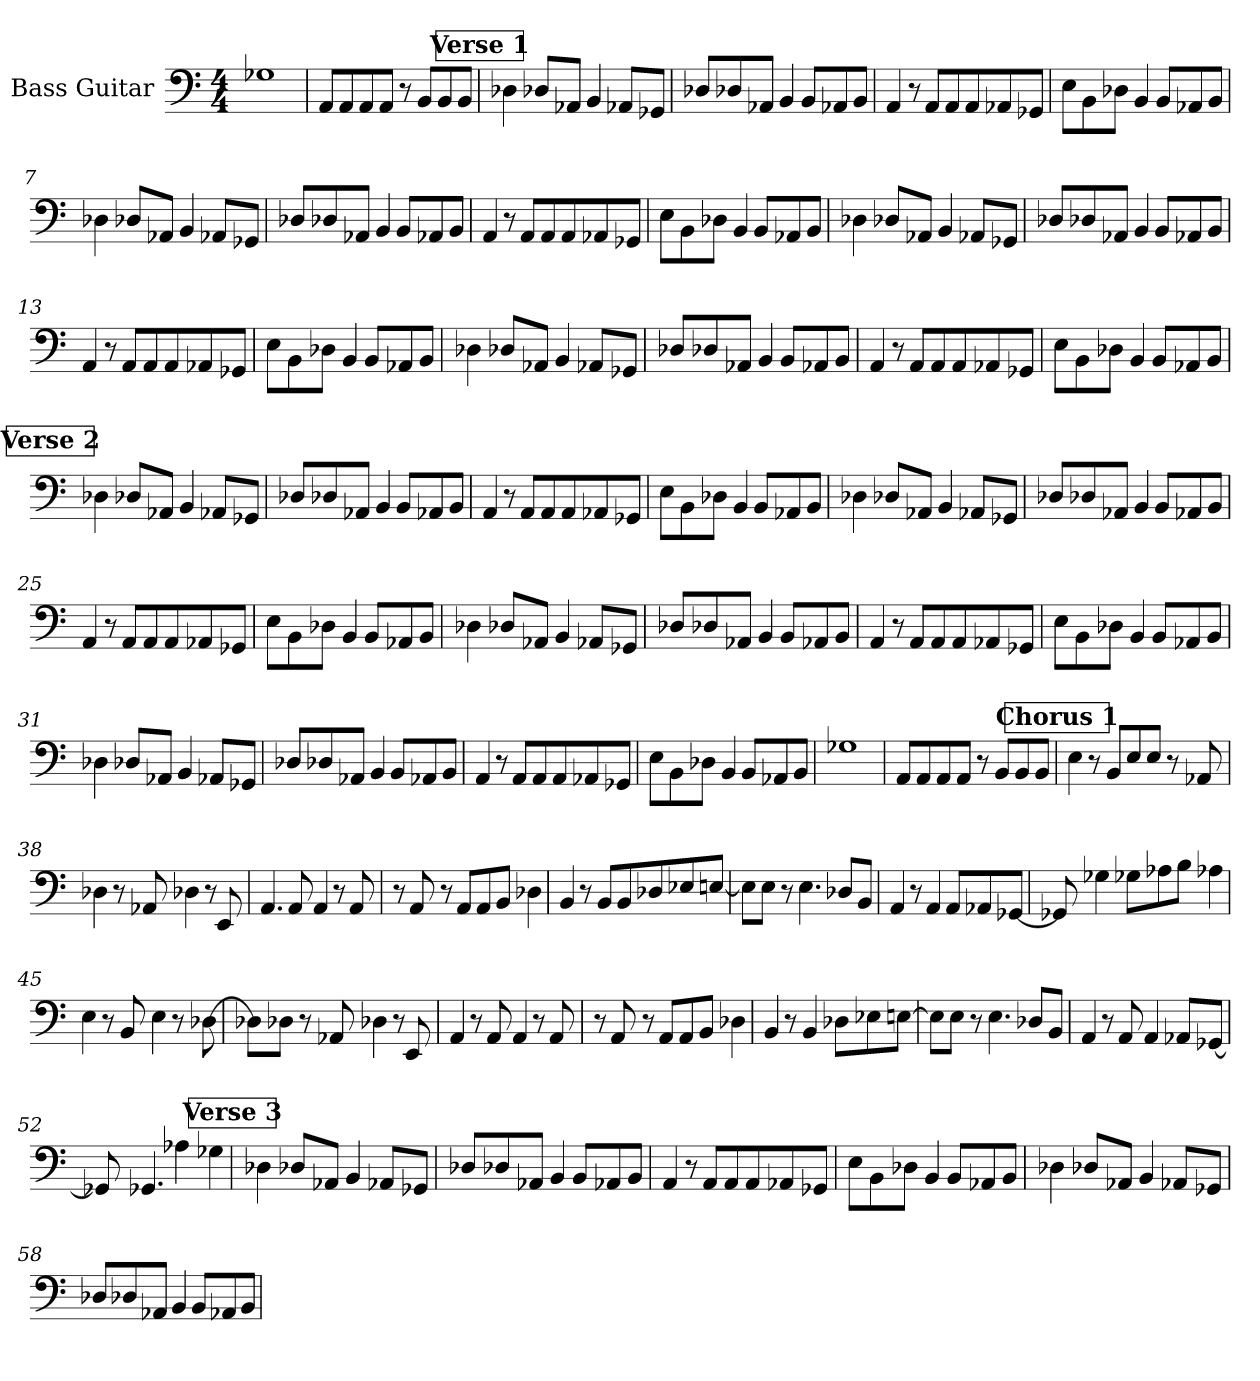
**kern
*part1
*staff1
*I"Bass Guitar
*clefF4
*ITrd7c12
*k[]
*M4/4
=1
!LO:N:vis=1
4GG-X
=2
!LO:N:vis=8
32AAA/L
!LO:N:vis=8
32AAA/
!LO:N:vis=8
32AAA/
!LO:N:vis=8
32AAA/J
!LO:N:vis=8
32r
!LO:N:vis=8
32BBB/L
!LO:N:vis=8
32BBB/
!LO:N:vis=8
32BBB/J
!!LO:REH:place=s1:a:B:fs=12:t=Verse 1
=3
!LO:N:vis=4
16DD-X
!LO:N:vis=8
32DD-X/L
!LO:N:vis=8
32AAA-X/J
!LO:N:vis=4
16BBB
!LO:N:vis=8
32AAA-X/L
!LO:N:vis=8
32GGG-X/J
=4
!LO:N:vis=8
32DD-X/L
!LO:N:vis=8
32DD-X/
!LO:N:vis=8
32AAA-X/J
!LO:N:vis=4
16BBB
!LO:N:vis=8
32BBB/L
!LO:N:vis=8
32AAA-X/
!LO:N:vis=8
32BBB/J
=5
!LO:N:vis=4
16AAA
!LO:N:vis=8
32r
!LO:N:vis=8
32AAA/L
!LO:N:vis=8
32AAA/
!LO:N:vis=8
32AAA/
!LO:N:vis=8
32AAA-X/
!LO:N:vis=8
32GGG-X/J
=6
!LO:N:vis=8
32EE\L
!LO:N:vis=8
32BBB\
!LO:N:vis=8
32DD-X\J
!LO:N:vis=4
16BBB
!LO:N:vis=8
32BBB/L
!LO:N:vis=8
32AAA-X/
!LO:N:vis=8
32BBB/J
=7
!LO:N:vis=4
16DD-X
!LO:N:vis=8
32DD-X/L
!LO:N:vis=8
32AAA-X/J
!LO:N:vis=4
16BBB
!LO:N:vis=8
32AAA-X/L
!LO:N:vis=8
32GGG-X/J
=8
!LO:N:vis=8
32DD-X/L
!LO:N:vis=8
32DD-X/
!LO:N:vis=8
32AAA-X/J
!LO:N:vis=4
16BBB
!LO:N:vis=8
32BBB/L
!LO:N:vis=8
32AAA-X/
!LO:N:vis=8
32BBB/J
=9
!LO:N:vis=4
16AAA
!LO:N:vis=8
32r
!LO:N:vis=8
32AAA/L
!LO:N:vis=8
32AAA/
!LO:N:vis=8
32AAA/
!LO:N:vis=8
32AAA-X/
!LO:N:vis=8
32GGG-X/J
=10
!LO:N:vis=8
32EE\L
!LO:N:vis=8
32BBB\
!LO:N:vis=8
32DD-X\J
!LO:N:vis=4
16BBB
!LO:N:vis=8
32BBB/L
!LO:N:vis=8
32AAA-X/
!LO:N:vis=8
32BBB/J
=11
!LO:N:vis=4
16DD-X
!LO:N:vis=8
32DD-X/L
!LO:N:vis=8
32AAA-X/J
!LO:N:vis=4
16BBB
!LO:N:vis=8
32AAA-X/L
!LO:N:vis=8
32GGG-X/J
=12
!LO:N:vis=8
32DD-X/L
!LO:N:vis=8
32DD-X/
!LO:N:vis=8
32AAA-X/J
!LO:N:vis=4
16BBB
!LO:N:vis=8
32BBB/L
!LO:N:vis=8
32AAA-X/
!LO:N:vis=8
32BBB/J
=13
!LO:N:vis=4
16AAA
!LO:N:vis=8
32r
!LO:N:vis=8
32AAA/L
!LO:N:vis=8
32AAA/
!LO:N:vis=8
32AAA/
!LO:N:vis=8
32AAA-X/
!LO:N:vis=8
32GGG-X/J
=14
!LO:N:vis=8
32EE\L
!LO:N:vis=8
32BBB\
!LO:N:vis=8
32DD-X\J
!LO:N:vis=4
16BBB
!LO:N:vis=8
32BBB/L
!LO:N:vis=8
32AAA-X/
!LO:N:vis=8
32BBB/J
=15
!LO:N:vis=4
16DD-X
!LO:N:vis=8
32DD-X/L
!LO:N:vis=8
32AAA-X/J
!LO:N:vis=4
16BBB
!LO:N:vis=8
32AAA-X/L
!LO:N:vis=8
32GGG-X/J
=16
!LO:N:vis=8
32DD-X/L
!LO:N:vis=8
32DD-X/
!LO:N:vis=8
32AAA-X/J
!LO:N:vis=4
16BBB
!LO:N:vis=8
32BBB/L
!LO:N:vis=8
32AAA-X/
!LO:N:vis=8
32BBB/J
=17
!LO:N:vis=4
16AAA
!LO:N:vis=8
32r
!LO:N:vis=8
32AAA/L
!LO:N:vis=8
32AAA/
!LO:N:vis=8
32AAA/
!LO:N:vis=8
32AAA-X/
!LO:N:vis=8
32GGG-X/J
=18
!LO:N:vis=8
32EE\L
!LO:N:vis=8
32BBB\
!LO:N:vis=8
32DD-X\J
!LO:N:vis=4
16BBB
!LO:N:vis=8
32BBB/L
!LO:N:vis=8
32AAA-X/
!LO:N:vis=8
32BBB/J
!!LO:REH:place=s1:a:B:fs=12:t=Verse 2
=19
!LO:N:vis=4
16DD-X
!LO:N:vis=8
32DD-X/L
!LO:N:vis=8
32AAA-X/J
!LO:N:vis=4
16BBB
!LO:N:vis=8
32AAA-X/L
!LO:N:vis=8
32GGG-X/J
=20
!LO:N:vis=8
32DD-X/L
!LO:N:vis=8
32DD-X/
!LO:N:vis=8
32AAA-X/J
!LO:N:vis=4
16BBB
!LO:N:vis=8
32BBB/L
!LO:N:vis=8
32AAA-X/
!LO:N:vis=8
32BBB/J
=21
!LO:N:vis=4
16AAA
!LO:N:vis=8
32r
!LO:N:vis=8
32AAA/L
!LO:N:vis=8
32AAA/
!LO:N:vis=8
32AAA/
!LO:N:vis=8
32AAA-X/
!LO:N:vis=8
32GGG-X/J
=22
!LO:N:vis=8
32EE\L
!LO:N:vis=8
32BBB\
!LO:N:vis=8
32DD-X\J
!LO:N:vis=4
16BBB
!LO:N:vis=8
32BBB/L
!LO:N:vis=8
32AAA-X/
!LO:N:vis=8
32BBB/J
=23
!LO:N:vis=4
16DD-X
!LO:N:vis=8
32DD-X/L
!LO:N:vis=8
32AAA-X/J
!LO:N:vis=4
16BBB
!LO:N:vis=8
32AAA-X/L
!LO:N:vis=8
32GGG-X/J
=24
!LO:N:vis=8
32DD-X/L
!LO:N:vis=8
32DD-X/
!LO:N:vis=8
32AAA-X/J
!LO:N:vis=4
16BBB
!LO:N:vis=8
32BBB/L
!LO:N:vis=8
32AAA-X/
!LO:N:vis=8
32BBB/J
=25
!LO:N:vis=4
16AAA
!LO:N:vis=8
32r
!LO:N:vis=8
32AAA/L
!LO:N:vis=8
32AAA/
!LO:N:vis=8
32AAA/
!LO:N:vis=8
32AAA-X/
!LO:N:vis=8
32GGG-X/J
=26
!LO:N:vis=8
32EE\L
!LO:N:vis=8
32BBB\
!LO:N:vis=8
32DD-X\J
!LO:N:vis=4
16BBB
!LO:N:vis=8
32BBB/L
!LO:N:vis=8
32AAA-X/
!LO:N:vis=8
32BBB/J
=27
!LO:N:vis=4
16DD-X
!LO:N:vis=8
32DD-X/L
!LO:N:vis=8
32AAA-X/J
!LO:N:vis=4
16BBB
!LO:N:vis=8
32AAA-X/L
!LO:N:vis=8
32GGG-X/J
=28
!LO:N:vis=8
32DD-X/L
!LO:N:vis=8
32DD-X/
!LO:N:vis=8
32AAA-X/J
!LO:N:vis=4
16BBB
!LO:N:vis=8
32BBB/L
!LO:N:vis=8
32AAA-X/
!LO:N:vis=8
32BBB/J
=29
!LO:N:vis=4
16AAA
!LO:N:vis=8
32r
!LO:N:vis=8
32AAA/L
!LO:N:vis=8
32AAA/
!LO:N:vis=8
32AAA/
!LO:N:vis=8
32AAA-X/
!LO:N:vis=8
32GGG-X/J
=30
!LO:N:vis=8
32EE\L
!LO:N:vis=8
32BBB\
!LO:N:vis=8
32DD-X\J
!LO:N:vis=4
16BBB
!LO:N:vis=8
32BBB/L
!LO:N:vis=8
32AAA-X/
!LO:N:vis=8
32BBB/J
=31
!LO:N:vis=4
16DD-X
!LO:N:vis=8
32DD-X/L
!LO:N:vis=8
32AAA-X/J
!LO:N:vis=4
16BBB
!LO:N:vis=8
32AAA-X/L
!LO:N:vis=8
32GGG-X/J
=32
!LO:N:vis=8
32DD-X/L
!LO:N:vis=8
32DD-X/
!LO:N:vis=8
32AAA-X/J
!LO:N:vis=4
16BBB
!LO:N:vis=8
32BBB/L
!LO:N:vis=8
32AAA-X/
!LO:N:vis=8
32BBB/J
=33
!LO:N:vis=4
16AAA
!LO:N:vis=8
32r
!LO:N:vis=8
32AAA/L
!LO:N:vis=8
32AAA/
!LO:N:vis=8
32AAA/
!LO:N:vis=8
32AAA-X/
!LO:N:vis=8
32GGG-X/J
=34
!LO:N:vis=8
32EE\L
!LO:N:vis=8
32BBB\
!LO:N:vis=8
32DD-X\J
!LO:N:vis=4
16BBB
!LO:N:vis=8
32BBB/L
!LO:N:vis=8
32AAA-X/
!LO:N:vis=8
32BBB/J
=35
!LO:N:vis=1
4GG-X
=36
!LO:N:vis=8
32AAA/L
!LO:N:vis=8
32AAA/
!LO:N:vis=8
32AAA/
!LO:N:vis=8
32AAA/J
!LO:N:vis=8
32r
!LO:N:vis=8
32BBB/L
!LO:N:vis=8
32BBB/
!LO:N:vis=8
32BBB/J
!!LO:REH:place=s1:a:B:fs=12:t=Chorus 1
=37
!LO:N:vis=4
16EE
!LO:N:vis=8
32r
!LO:N:vis=8
32BBB/L
!LO:N:vis=8
32EE/
!LO:N:vis=8
32EE/J
!LO:N:vis=8
32r
!LO:N:vis=8
32AAA-X
=38
!LO:N:vis=4
16DD-X
!LO:N:vis=8
32r
!LO:N:vis=8
32AAA-X
!LO:N:vis=4
16DD-X
!LO:N:vis=8
32r
!LO:N:vis=8
32EEE
=39
!LO:N:vis=4.
16.AAA
!LO:N:vis=8
32AAA
!LO:N:vis=4
16AAA
!LO:N:vis=8
32r
!LO:N:vis=8
32AAA
=40
!LO:N:vis=8
32r
!LO:N:vis=8
32AAA
!LO:N:vis=8
32r
!LO:N:vis=8
32AAA/L
!LO:N:vis=8
32AAA/
!LO:N:vis=8
32BBB/J
!LO:N:vis=4
16DD-X
=41
!LO:N:vis=4
16BBB
!LO:N:vis=8
32r
!LO:N:vis=8
32BBB/L
!LO:N:vis=8
32BBB/
!LO:N:vis=8
32DD-X/
!LO:N:vis=8
32EE-X/
!LO:N:vis=8
[32EE/J
=42
!LO:N:vis=8
32EE\L]
!LO:N:vis=8
32EE\J
!LO:N:vis=8
32r
!LO:N:vis=4.
16.EE
!LO:N:vis=8
32DD-X/L
!LO:N:vis=8
32BBB/J
=43
!LO:N:vis=4
16AAA
!LO:N:vis=8
32r
!LO:N:vis=4
16AAA
!LO:N:vis=8
32AAA/L
!LO:N:vis=8
32AAA-X/
!LO:N:vis=8
[32GGG-X/J
=44
!LO:N:vis=8
32GGG-X]
!LO:N:vis=4
16GG-X
!LO:N:vis=8
32GG-X\L
!LO:N:vis=8
32AA-X\
!LO:N:vis=8
32BB\J
!LO:N:vis=4
16AA-X
=45
!LO:N:vis=4
16EE
!LO:N:vis=8
32r
!LO:N:vis=8
32BBB
!LO:N:vis=4
16EE
!LO:N:vis=8
32r
!LO:N:vis=8
[32DD-X
=46
!LO:N:vis=8
32DD-X\L]
!LO:N:vis=8
32DD-X\J
!LO:N:vis=8
32r
!LO:N:vis=8
32AAA-X
!LO:N:vis=4
16DD-X
!LO:N:vis=8
32r
!LO:N:vis=8
32EEE
=47
!LO:N:vis=4
16AAA
!LO:N:vis=8
32r
!LO:N:vis=8
32AAA
!LO:N:vis=4
16AAA
!LO:N:vis=8
32r
!LO:N:vis=8
32AAA
=48
!LO:N:vis=8
32r
!LO:N:vis=8
32AAA
!LO:N:vis=8
32r
!LO:N:vis=8
32AAA/L
!LO:N:vis=8
32AAA/
!LO:N:vis=8
32BBB/J
!LO:N:vis=4
16DD-X
=49
!LO:N:vis=4
16BBB
!LO:N:vis=8
32r
!LO:N:vis=4
16BBB
!LO:N:vis=8
32DD-X\L
!LO:N:vis=8
32EE-X\
!LO:N:vis=8
[32EE\J
=50
!LO:N:vis=8
32EE\L]
!LO:N:vis=8
32EE\J
!LO:N:vis=8
32r
!LO:N:vis=4.
16.EE
!LO:N:vis=8
32DD-X/L
!LO:N:vis=8
32BBB/J
=51
!LO:N:vis=4
16AAA
!LO:N:vis=8
32r
!LO:N:vis=8
32AAA
!LO:N:vis=4
16AAA
!LO:N:vis=8
32AAA-X/L
!LO:N:vis=8
[32GGG-X/J
=52
!LO:N:vis=8
32GGG-X]
!LO:N:vis=4.
16.GGG-X
!LO:N:vis=4
16AA-X
!LO:N:vis=4
16GG-X
!!LO:REH:place=s1:a:B:fs=12:t=Verse 3
=53
!LO:N:vis=4
16DD-X
!LO:N:vis=8
32DD-X/L
!LO:N:vis=8
32AAA-X/J
!LO:N:vis=4
16BBB
!LO:N:vis=8
32AAA-X/L
!LO:N:vis=8
32GGG-X/J
=54
!LO:N:vis=8
32DD-X/L
!LO:N:vis=8
32DD-X/
!LO:N:vis=8
32AAA-X/J
!LO:N:vis=4
16BBB
!LO:N:vis=8
32BBB/L
!LO:N:vis=8
32AAA-X/
!LO:N:vis=8
32BBB/J
=55
!LO:N:vis=4
16AAA
!LO:N:vis=8
32r
!LO:N:vis=8
32AAA/L
!LO:N:vis=8
32AAA/
!LO:N:vis=8
32AAA/
!LO:N:vis=8
32AAA-X/
!LO:N:vis=8
32GGG-X/J
=56
!LO:N:vis=8
32EE\L
!LO:N:vis=8
32BBB\
!LO:N:vis=8
32DD-X\J
!LO:N:vis=4
16BBB
!LO:N:vis=8
32BBB/L
!LO:N:vis=8
32AAA-X/
!LO:N:vis=8
32BBB/J
=57
!LO:N:vis=4
16DD-X
!LO:N:vis=8
32DD-X/L
!LO:N:vis=8
32AAA-X/J
!LO:N:vis=4
16BBB
!LO:N:vis=8
32AAA-X/L
!LO:N:vis=8
32GGG-X/J
=58
!LO:N:vis=8
32DD-X/L
!LO:N:vis=8
32DD-X/
!LO:N:vis=8
32AAA-X/J
!LO:N:vis=4
16BBB
!LO:N:vis=8
32BBB/L
!LO:N:vis=8
32AAA-X/
!LO:N:vis=8
32BBB/J
=
*-
